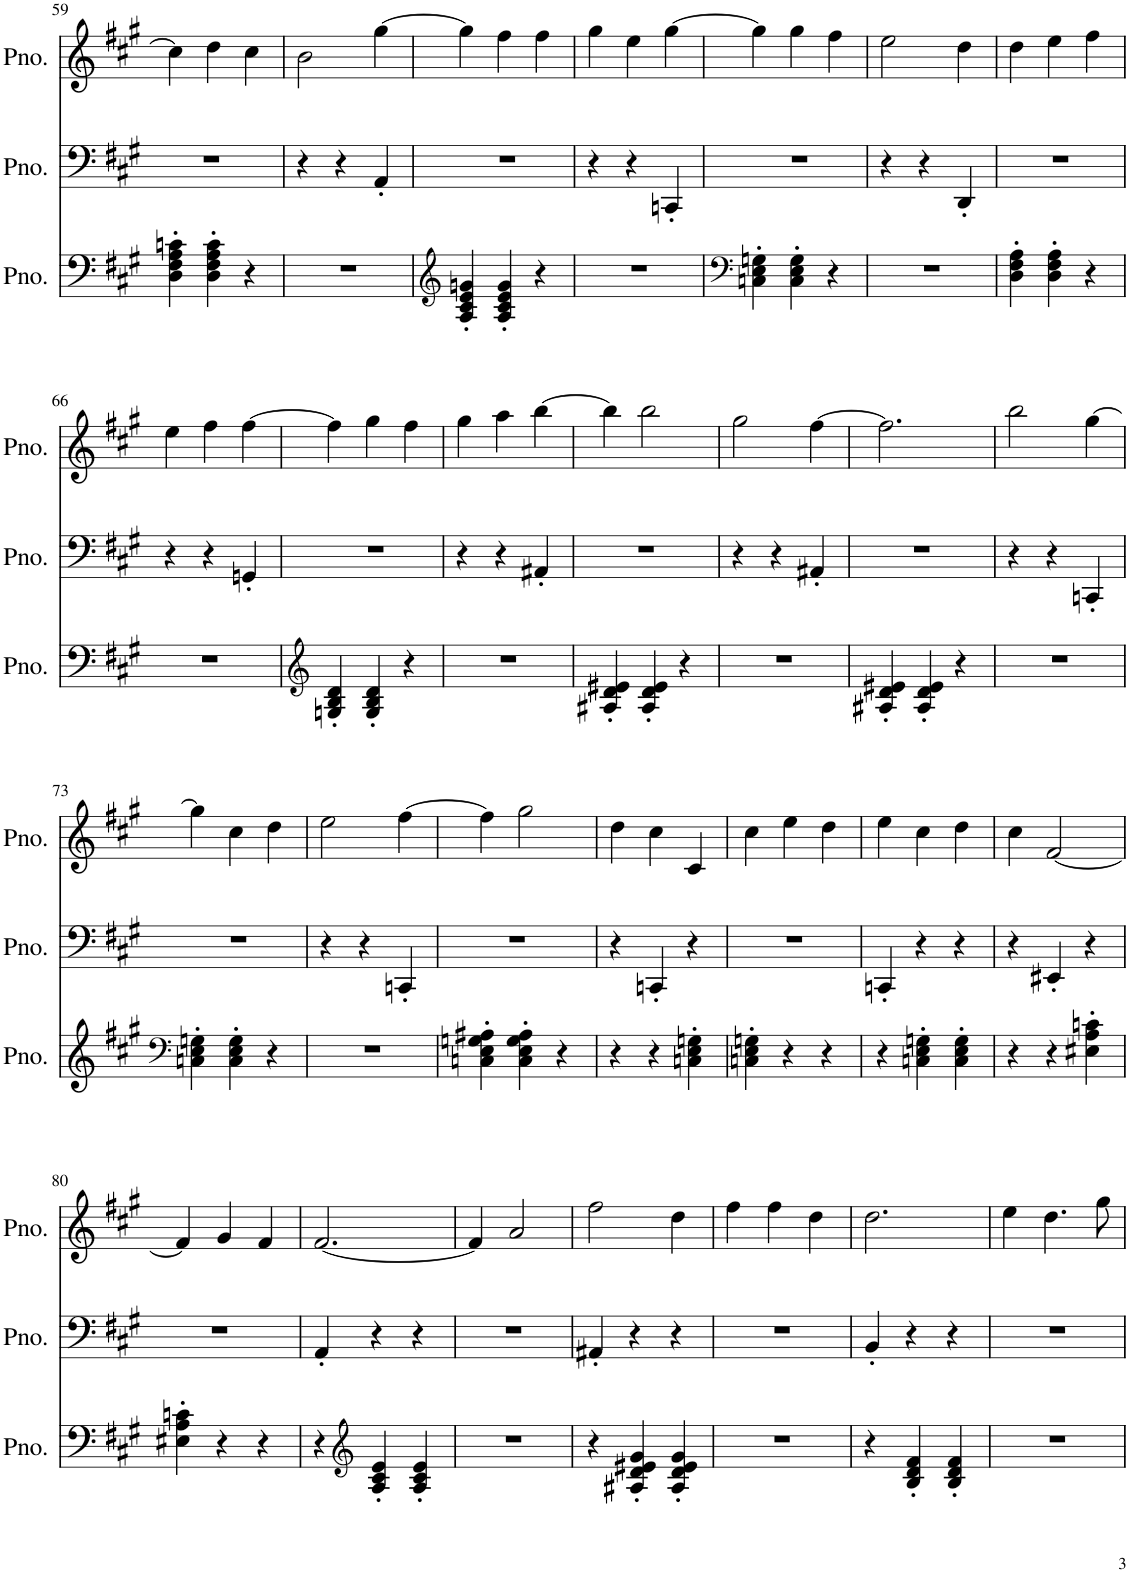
**kern	**kern	**kern
*part3	*part2	*part1
*staff3	*staff2	*staff1
*I"Piano	*I"Piano	*I"Piano
*I'Pno.	*I'Pno.	*I'Pno.
!!LO:PB:g=z
*clefF4	*clefF4	*clefG2
*k[f#c#g#]	*k[f#c#g#]	*k[]
*M3/4	*M3/4	*M3/4
=59	=59	=59
4D\' 4F#\' 4A\' 4cn\'	2.r	4cc#\]
4D\' 4F#\' 4A\' 4c\'	.	4dd\
4r	.	4cc#\
=60	=60	=60
2.r	4r	2b\
.	4r	.
.	4AA'/	[4gg#\
=61	=61	=61
*clefG2	*	*
4A/' 4c#/' 4e/' 4gn/'	2.r	4gg#\]
4A/' 4c#/' 4e/' 4g/'	.	4ff#\
4r	.	4ff#\
=62	=62	=62
2.r	4r	4gg#\
.	4r	4ee\
.	4CCn'/	[4gg#\
=63	=63	=63
*clefF4	*	*
4Cn\' 4E\' 4Gn\'	2.r	4gg#\]
4C\' 4E\' 4G\'	.	4gg#\
4r	.	4ff#\
=64	=64	=64
2.r	4r	2ee\
.	4r	.
.	4DD'/	4dd\
=65	=65	=65
4D\' 4F#\' 4A\'	2.r	4dd\
4D\' 4F#\' 4A\'	.	4ee\
4r	.	4ff#\
!!LO:LB:g=z
=66	=66	=66
2.r	4r	4ee\
.	4r	4ff#\
.	4GGn'/	[4ff#\
=67	=67	=67
*clefG2	*	*
4Gn/' 4B/' 4d/'	2.r	4ff#\]
4G/' 4B/' 4d/'	.	4gg#\
4r	.	4ff#\
=68	=68	=68
2.r	4r	4gg#\
.	4r	4aa\
.	4AA#X'/	[4bb\
=69	=69	=69
4A#X/' 4d/' 4e#X/'	2.r	4bb\]
4A#/' 4d/' 4e#/'	.	2bb\
4r	.	.
=70	=70	=70
2.r	4r	2gg#\
.	4r	.
.	4AA#X'/	[4ff#\
=71	=71	=71
4A#X/' 4d/' 4e#X/'	2.r	2.ff#\]
4A#/' 4d/' 4e#/'	.	.
4r	.	.
=72	=72	=72
2.r	4r	2bb\
.	4r	.
.	4CCn'/	[4gg#\
!!LO:LB:g=z
=73	=73	=73
*clefF4	*	*
4Cn\' 4E\' 4Gn\'	2.r	4gg#\]
4C\' 4E\' 4G\'	.	4cc#\
4r	.	4dd\
=74	=74	=74
2.r	4r	2ee\
.	4r	.
.	4CCn'/	[4ff#\
=75	=75	=75
4Cn\' 4E\' 4Gn\' 4A#X\'	2.r	4ff#\]
4C\' 4E\' 4G\' 4A#\'	.	2gg#\
4r	.	.
=76	=76	=76
4r	4r	4dd\
4r	4CCn'/	4cc#\
4Cn\' 4E\' 4Gn\'	4r	4c#/
=77	=77	=77
4Cn\' 4E\' 4Gn\'	2.r	4cc#\
4r	.	4ee\
4r	.	4dd\
=78	=78	=78
4r	4CCn'/	4ee\
4Cn\' 4E\' 4Gn\'	4r	4cc#\
4C\' 4E\' 4G\'	4r	4dd\
=79	=79	=79
4r	4r	4cc#\
4r	4EE#X'/	[2f#/
4E#X\' 4A\' 4cn\'	4r	.
!!LO:LB:g=z
=80	=80	=80
4E#X\' 4A\' 4cn\'	2.r	4f#/]
4r	.	4g#/
4r	.	4f#/
=81	=81	=81
4r	4AA'/	[2.f#/
*clefG2	*	*
4A/' 4c#/' 4e/'	4r	.
4A/' 4c#/' 4e/'	4r	.
=82	=82	=82
2.r	2.r	4f#/]
.	.	2a/
=83	=83	=83
4r	4AA#X'/	2ff#\
4A#X/' 4d/' 4e#X/' 4g#/'	4r	.
4A#/' 4d/' 4e#/' 4g#/'	4r	4dd\
=84	=84	=84
2.r	2.r	4ff#\
.	.	4ff#\
.	.	4dd\
=85	=85	=85
4r	4BB'/	2.dd\
4B/' 4d/' 4f#/'	4r	.
4B/' 4d/' 4f#/'	4r	.
=86	=86	=86
2.r	2.r	4ee\
.	.	4.dd\
.	.	8gg#\
=	=	=
*-	*-	*-
